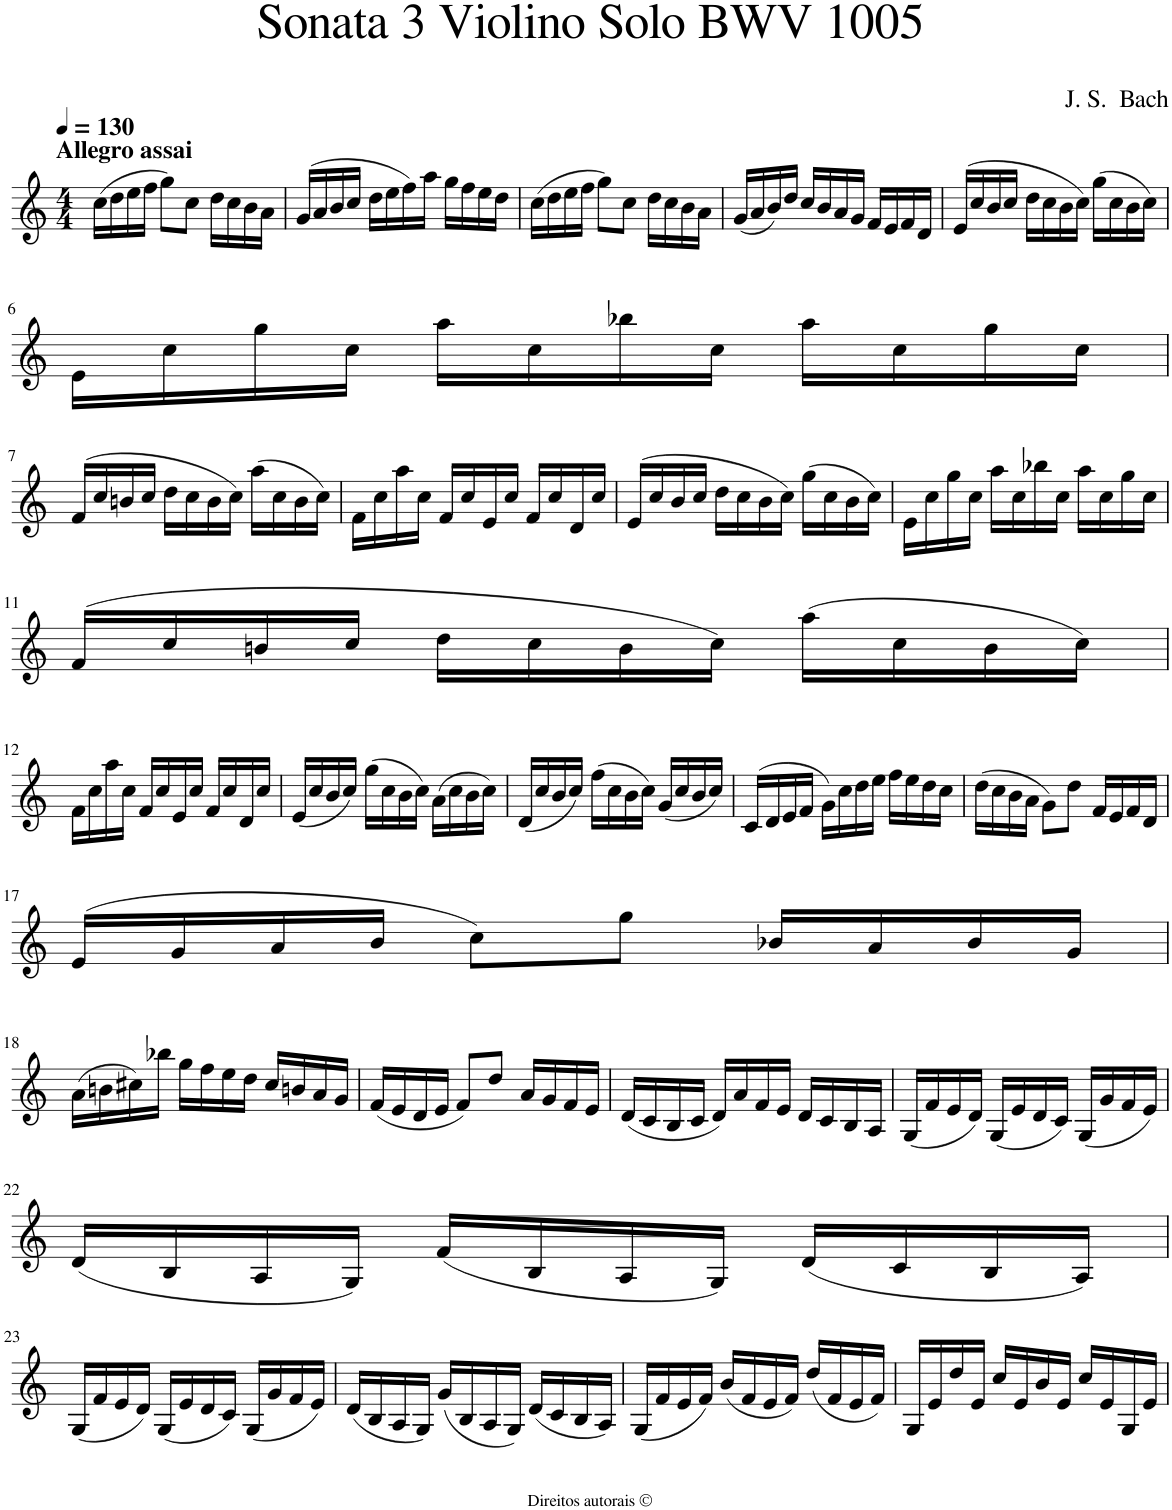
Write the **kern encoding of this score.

**kern
*part1
*staff1
*I"Violino
*I'Vln
*clefG2
*k[]
*M4/4
*MM130
=1
!LO:TX:a:B:t=Allegro assai
(16ccu>\LL
16dd>\
16ee>\
16ff>\JJ
8gg'>\L)
8cc'~>\J
16dd\LL
16cc\
16b\
16a\JJ
=2
(16g~>/LL
16a/
16b/
16cc/JJ
16dd\LL
16ee\
16ff\)
16aa'~\JJ
16gg\LL
16ff\
16ee\
16dd\JJ
=3
(16cc>\LL
16dd>\
16ee>\
16ff>\JJ
8gg'>\L)
8cc'~>\J
16dd\LL
16cc\
16b\
16a\JJ
=4
(16g~>/LL
16a/
16b/)
16ddu>/JJ
16cc>/LL
16b>/
16a>/
16g>/JJ
16f~>/LL
16e~/
16f~/
16d~/JJ
=5
(16e~>/LL
16cc~/
16b/
16cc/JJ
16dd\LL
16cc\
16b\
16cc\JJ)
(16gg'~\LL
16cc\
16b\
16cc\JJ)
!!LO:LB:g=z
=6
16e~>\LL
16cc\
16gg\
16cc\JJ
16aa\LL
16cc\
16bb-X\
16cc\JJ
16aa\LL
16cc\
16gg\
16cc~\JJ
!!LO:LB:g=z
=7
(16f~>/LL
16cc/
16bn'~/
16cc/JJ
16dd\LL
16cc\
16b\
16cc\JJ)
(16aa'~\LL
16cc\
16b\
16cc~\JJ)
=8
16f~>\LL
16cc\
16aa\
16cc\JJ
16f/LL
16cc/
16e/
16cc'~/JJ
16f/LL
16cc/
16d/
16cc~/JJ
=9
(16e~>/LL
16cc/
16b/
16cc/JJ
16dd\LL
16cc\
16b\
16cc\JJ)
(16gg'~\LL
16cc\
16b\
16cc~\JJ)
=10
16e~>\LL
16cc\
16gg\
16cc\JJ
16aa\LL
16cc\
16bb-X\
16cc'~\JJ
16aa\LL
16cc\
16gg\
16cc~\JJ
!!LO:LB:g=z
=11
(16f~>/LL
16cc/
16bn/
16cc/JJ
16dd\LL
16cc\
16b\
16cc\JJ)
(16aa'~\LL
16cc\
16b\
16cc~\JJ)
!!LO:LB:g=z
=12
16f~>\LL
16cc\
16aa\
16cc\JJ
16f/LL
16cc/
16e/
16cc'~/JJ
16f/LL
16cc/
16d/
16cc~/JJ
=13
(16e~>/LL
16cc/
16b/
16cc/JJ)
(16gg'~>\LL
16cc\
16b\
16cc\JJ)
(16a'~>\LL
16cc\
16b\
16cc~\JJ)
=14
(16d'~>/LL
16cc/
16b/
16cc/JJ)
(16ff'~>\LL
16cc\
16b\
16cc'~\JJ)
(16g'~>/LL
16cc/
16b/
16cc~/JJ)
=15
(16c~^/LL
16d/
16e/
16f/JJ
16g\LL)
16cc\
16dd\
16ee\JJ
16ff\LL
16ee\
16dd\
16cc~\JJ
=16
(16dd\LL
16cc\
16b\
16a'~\JJ
8g'\L)
8dd'~\J
16f>/LL
16e>/
16f>/
16d>/JJ
!!LO:LB:g=z
=17
(16e>/LL
16g~/
16a~/
16b~/JJ
8cc'\L)
8gg'~\J
16b-X~/LL
16a~/
16b-~/
16g~/JJ
!!LO:LB:g=z
=18
(16a~\LL
16bn\
16cc#X\)
16bb-X'~\JJ
16gg\LL
16ff\
16ee\
16dd\JJ
16cc#/LL
16bn/
16a/
16g/JJ
=19
(16f~/LL
16e/
16d/
16e/JJ
8f'/L)
8dd'~/J
16a/LL
16g'/
16f'~/
16e/JJ
=20
(16d~/LL
16c/
16B/
16c/JJ
16d'/LL)
16a'~/
16f/
16e'/JJ
16d'~/LL
16c/
16B/
16A/JJ
=21
(16G~>/LL
16f/
16e/
16d/JJ)
(16G~>/LL
16e/
16d/
16c/JJ)
(16G~>/LL
16g/
16f/
16e/JJ)
!!LO:LB:g=z
=22
(16d~>/LL
16B/
16A/
16G/JJ)
(16f~>/LL
16B/
16A/
16G/JJ)
(16d~>/LL
16c/
16B/
16A/JJ)
!!LO:LB:g=z
=23
(16G~>/LL
16f/
16e/
16d/JJ)
(16G~>/LL
16e/
16d/
16c/JJ)
(16G~>/LL
16g/
16f/
16e/JJ)
=24
(16d~>/LL
16B/
16A/
16G/JJ)
(16g~>/LL
16B/
16A/
16G/JJ)
(16d~>/LL
16c/
16B/
16A/JJ)
=25
(16G'~~>/LL
16f~/
16e~/
16f~/JJ)
(16b'~/LL
16f~/
16e~/
16f~/JJ)
(16dd'~/LL
16f~/
16e~/
16f~/JJ)
=26
16G~~/LL
16e~/
16dd~/
16e~/JJ
16cc~/LL
16e~/
16b~/
16e~/JJ
16cc~/LL
16e~/
16G~~/
16e~/JJ
=
*-
